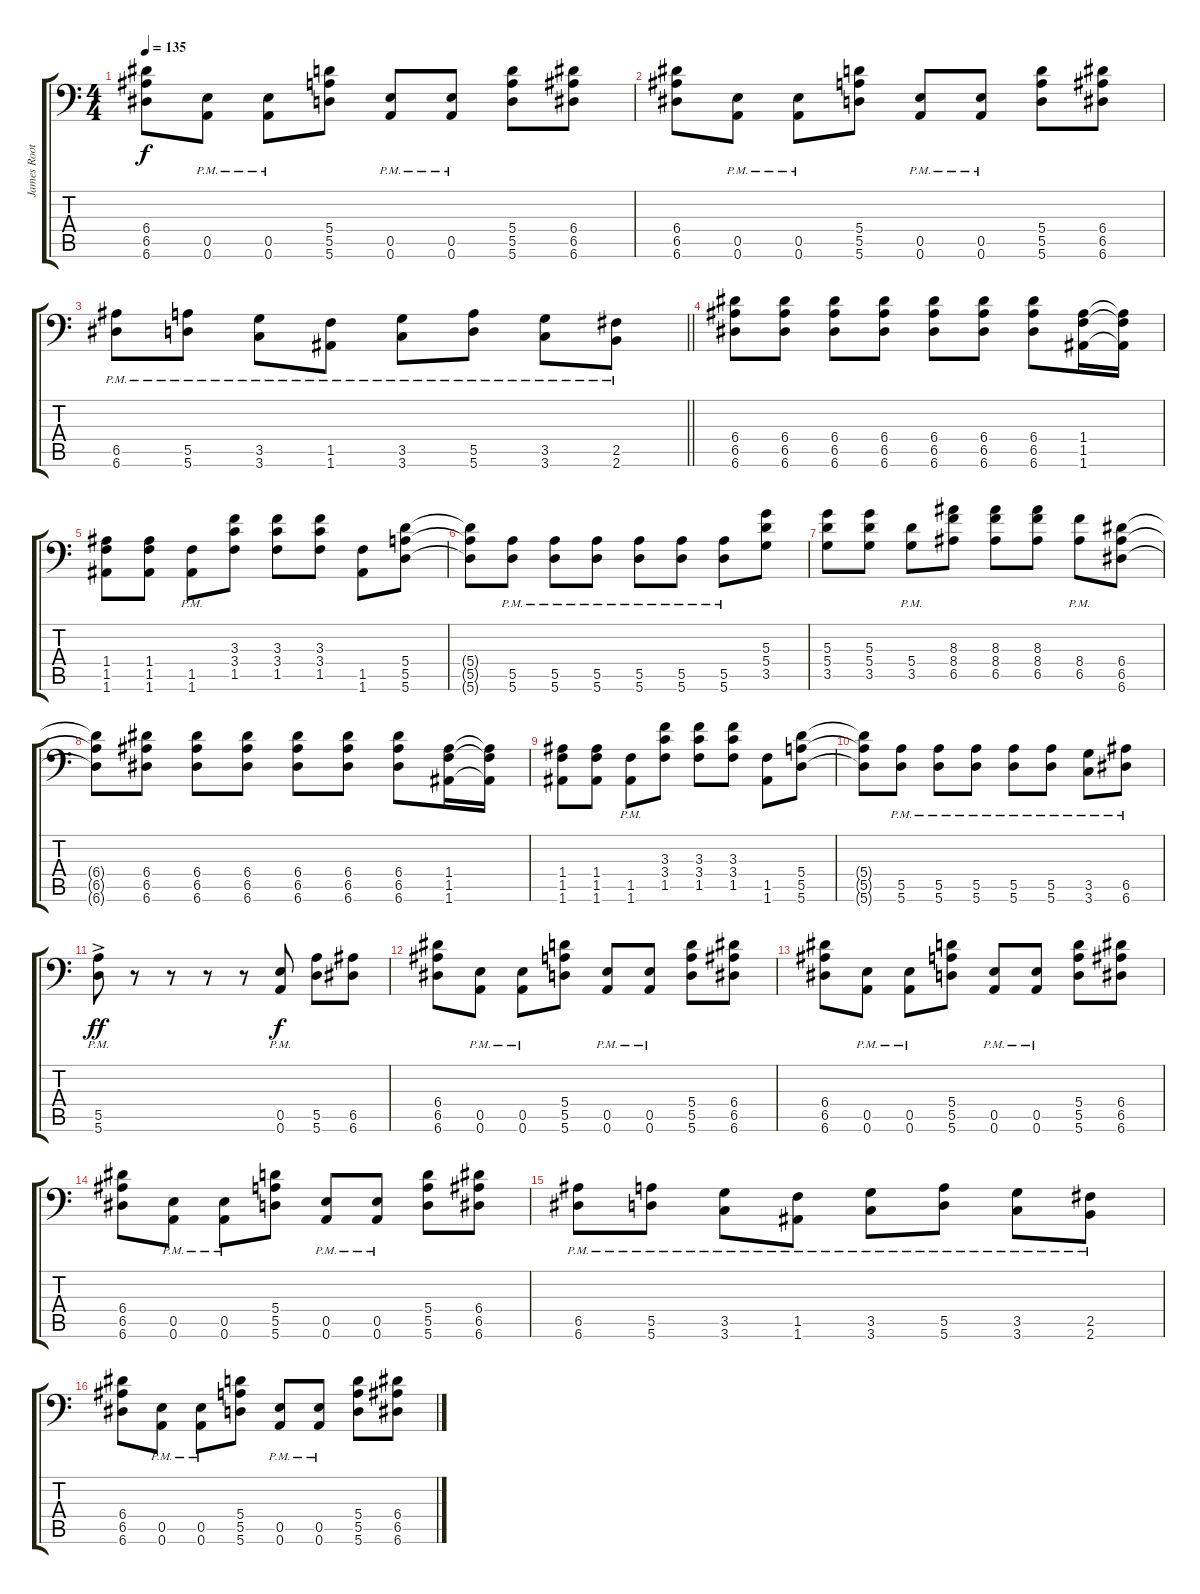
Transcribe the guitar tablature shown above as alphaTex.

\track ("James Root" "James Root") {instrument distortionguitar}
\staff {score tabs}
\tuning (B3 Gb3 D3 A2 E2 A1) {hide}
\ts (4 4)
\tempo 135
\clef f4
\ks c
(6.4 6.5 6.6).8{dy f} (0.5{pm} 0.6{pm}).8 (0.5{pm} 0.6{pm}).8 (5.4 5.5 5.6).8 (0.5{pm} 0.6{pm}).8 (0.5{pm} 0.6{pm}).8 (5.4 5.5 5.6).8 (6.4 6.5 6.6).8 |
(6.4 6.5 6.6).8 (0.5{pm} 0.6{pm}).8 (0.5{pm} 0.6{pm}).8 (5.4 5.5 5.6).8 (0.5{pm} 0.6{pm}).8 (0.5{pm} 0.6{pm}).8 (5.4 5.5 5.6).8 (6.4 6.5 6.6).8 |
\barLineRight lightlight
(6.5{pm} 6.6{pm}).8 (5.5{pm} 5.6{pm}).8 (3.5{pm} 3.6{pm}).8 (1.5{pm} 1.6{pm}).8 (3.5{pm} 3.6{pm}).8 (5.5{pm} 5.6{pm}).8 (3.5{pm} 3.6{pm}).8 (2.5{pm} 2.6{pm}).8 |
(6.4 6.5 6.6).8 (6.4 6.5 6.6).8 (6.4 6.5 6.6).8 (6.4 6.5 6.6).8 (6.4 6.5 6.6).8 (6.4 6.5 6.6).8 (6.4 6.5 6.6).8 (1.4 1.5 1.6).16 (1.4{t} 1.5{t} 1.6{t}).16 |
(1.4 1.5 1.6).8 (1.4 1.5 1.6).8 (1.5{pm} 1.6{pm}).8 (3.3 3.4 1.5).8 (3.3 3.4 1.5).8 (3.3 3.4 1.5).8 (1.5 1.6).8 (5.4 5.5 5.6).8 |
(5.4{t} 5.5{t} 5.6{t}).8 (5.5{pm} 5.6{pm}).8 (5.5{pm} 5.6{pm}).8 (5.5{pm} 5.6{pm}).8 (5.5{pm} 5.6{pm}).8 (5.5{pm} 5.6{pm}).8 (5.5{pm} 5.6{pm}).8 (5.3 5.4 3.5).8 |
(5.3 5.4 3.5).8 (5.3 5.4 3.5).8 (5.4{pm} 3.5{pm}).8 (8.3 8.4 6.5).8 (8.3 8.4 6.5).8 (8.3 8.4 6.5).8 (8.4{pm} 6.5{pm}).8 (6.4 6.5 6.6).8 |
(6.4{t} 6.5{t} 6.6{t}).8 (6.4 6.5 6.6).8 (6.4 6.5 6.6).8 (6.4 6.5 6.6).8 (6.4 6.5 6.6).8 (6.4 6.5 6.6).8 (6.4 6.5 6.6).8 (1.4 1.5 1.6).16 (1.4{t} 1.5{t} 1.6{t}).16 |
(1.4 1.5 1.6).8 (1.4 1.5 1.6).8 (1.5{pm} 1.6{pm}).8 (3.3 3.4 1.5).8 (3.3 3.4 1.5).8 (3.3 3.4 1.5).8 (1.5 1.6).8 (5.4 5.5 5.6).8 |
(5.4{t} 5.5{t} 5.6{t}).8 (5.5{pm} 5.6{pm}).8 (5.5{pm} 5.6{pm}).8 (5.5{pm} 5.6{pm}).8 (5.5{pm} 5.6{pm}).8 (5.5{pm} 5.6{pm}).8 (3.5{pm} 3.6{pm}).8 (6.5{pm} 6.6{pm}).8 |
(5.5{pm} 5.6{ac pm}).8{dy ff} r.8 r.8 r.8 r.8 (0.5{pm} 0.6{pm}).8{dy f} (5.5 5.6).8 (6.5 6.6).8 |
(6.4 6.5 6.6).8 (0.5{pm} 0.6{pm}).8 (0.5{pm} 0.6{pm}).8 (5.4 5.5 5.6).8 (0.5{pm} 0.6{pm}).8 (0.5{pm} 0.6{pm}).8 (5.4 5.5 5.6).8 (6.4 6.5 6.6).8 |
(6.4 6.5 6.6).8 (0.5{pm} 0.6{pm}).8 (0.5{pm} 0.6{pm}).8 (5.4 5.5 5.6).8 (0.5{pm} 0.6{pm}).8 (0.5{pm} 0.6{pm}).8 (5.4 5.5 5.6).8 (6.4 6.5 6.6).8 |
(6.4 6.5 6.6).8 (0.5{pm} 0.6{pm}).8 (0.5{pm} 0.6{pm}).8 (5.4 5.5 5.6).8 (0.5{pm} 0.6{pm}).8 (0.5{pm} 0.6{pm}).8 (5.4 5.5 5.6).8 (6.4 6.5 6.6).8 |
(6.5{pm} 6.6{pm}).8 (5.5{pm} 5.6{pm}).8 (3.5{pm} 3.6{pm}).8 (1.5{pm} 1.6{pm}).8 (3.5{pm} 3.6{pm}).8 (5.5{pm} 5.6{pm}).8 (3.5{pm} 3.6{pm}).8 (2.5{pm} 2.6{pm}).8 |
(6.4 6.5 6.6).8 (0.5{pm} 0.6{pm}).8 (0.5{pm} 0.6{pm}).8 (5.4 5.5 5.6).8 (0.5{pm} 0.6{pm}).8 (0.5{pm} 0.6{pm}).8 (5.4 5.5 5.6).8 (6.4 6.5 6.6).8
